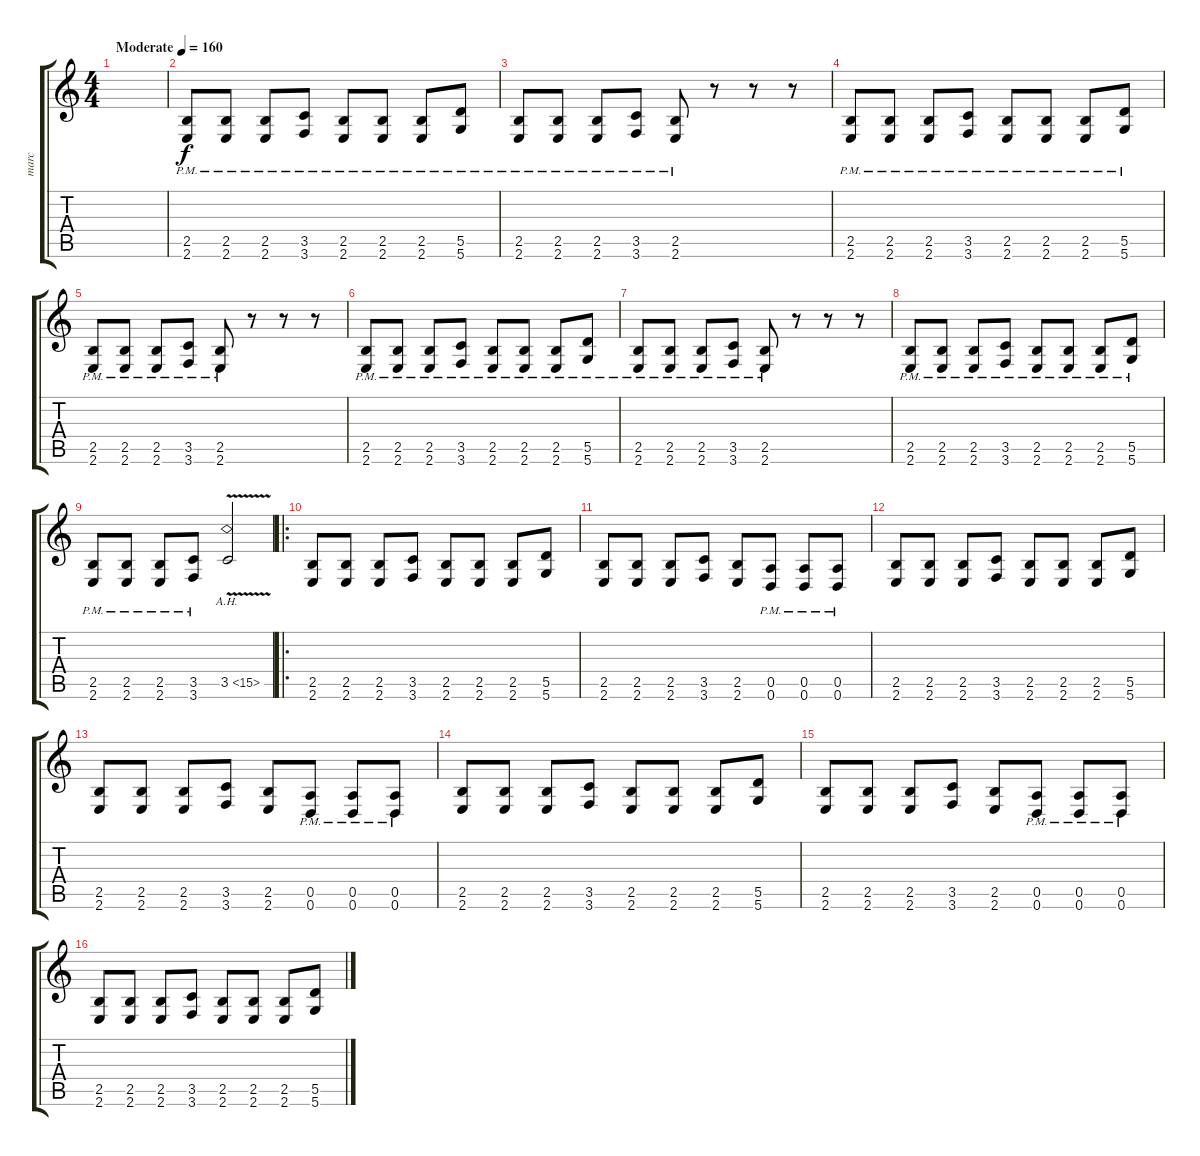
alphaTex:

\track ("marc" "marc") {instrument distortionguitar}
\staff {score tabs}
\tuning (E4 B3 G3 D3 A2 D2) {hide}
\ts (4 4)
\tempo (160 "Moderate")
\clef g2
\ks c
|
(2.5{pm} 2.6{pm}).8 (2.5{pm} 2.6{pm}).8 (2.5{pm} 2.6{pm}).8 (3.5{pm} 3.6{pm}).8 (2.5{pm} 2.6{pm}).8 (2.5{pm} 2.6{pm}).8 (2.5{pm} 2.6{pm}).8 (5.5{pm} 5.6{pm}).8 |
(2.5{pm} 2.6{pm}).8 (2.5{pm} 2.6{pm}).8 (2.5{pm} 2.6{pm}).8 (3.5{pm} 3.6{pm}).8 (2.5{pm} 2.6{pm}).8 r.8 r.8 r.8 |
(2.5{pm} 2.6{pm}).8 (2.5{pm} 2.6{pm}).8 (2.5{pm} 2.6{pm}).8 (3.5{pm} 3.6{pm}).8 (2.5{pm} 2.6{pm}).8 (2.5{pm} 2.6{pm}).8 (2.5{pm} 2.6{pm}).8 (5.5{pm} 5.6{pm}).8 |
(2.5{pm} 2.6{pm}).8 (2.5{pm} 2.6{pm}).8 (2.5{pm} 2.6{pm}).8 (3.5{pm} 3.6{pm}).8 (2.5{pm} 2.6{pm}).8 r.8 r.8 r.8 |
(2.5{pm} 2.6{pm}).8 (2.5{pm} 2.6{pm}).8 (2.5{pm} 2.6{pm}).8 (3.5{pm} 3.6{pm}).8 (2.5{pm} 2.6{pm}).8 (2.5{pm} 2.6{pm}).8 (2.5{pm} 2.6{pm}).8 (5.5{pm} 5.6{pm}).8 |
(2.5{pm} 2.6{pm}).8 (2.5{pm} 2.6{pm}).8 (2.5{pm} 2.6{pm}).8 (3.5{pm} 3.6{pm}).8 (2.5{pm} 2.6{pm}).8 r.8 r.8 r.8 |
(2.5{pm} 2.6{pm}).8 (2.5{pm} 2.6{pm}).8 (2.5{pm} 2.6{pm}).8 (3.5{pm} 3.6{pm}).8 (2.5{pm} 2.6{pm}).8 (2.5{pm} 2.6{pm}).8 (2.5{pm} 2.6{pm}).8 (5.5{pm} 5.6{pm}).8 |
(2.5{pm} 2.6{pm}).8 (2.5{pm} 2.6{pm}).8 (2.5{pm} 2.6{pm}).8 (3.5{pm} 3.6{pm}).8 3.5{ah 12 v}.2 |
\ro
(2.5 2.6).8 (2.5 2.6).8 (2.5 2.6).8 (3.5 3.6).8 (2.5 2.6).8 (2.5 2.6).8 (2.5 2.6).8 (5.5 5.6).8 |
(2.5 2.6).8 (2.5 2.6).8 (2.5 2.6).8 (3.5 3.6).8 (2.5 2.6).8 (0.5{pm} 0.6{pm}).8 (0.5{pm} 0.6{pm}).8 (0.5{pm} 0.6{pm}).8 |
(2.5 2.6).8 (2.5 2.6).8 (2.5 2.6).8 (3.5 3.6).8 (2.5 2.6).8 (2.5 2.6).8 (2.5 2.6).8 (5.5 5.6).8 |
(2.5 2.6).8 (2.5 2.6).8 (2.5 2.6).8 (3.5 3.6).8 (2.5 2.6).8 (0.5{pm} 0.6{pm}).8 (0.5{pm} 0.6{pm}).8 (0.5{pm} 0.6{pm}).8 |
(2.5 2.6).8 (2.5 2.6).8 (2.5 2.6).8 (3.5 3.6).8 (2.5 2.6).8 (2.5 2.6).8 (2.5 2.6).8 (5.5 5.6).8 |
(2.5 2.6).8 (2.5 2.6).8 (2.5 2.6).8 (3.5 3.6).8 (2.5 2.6).8 (0.5{pm} 0.6{pm}).8 (0.5{pm} 0.6{pm}).8 (0.5{pm} 0.6{pm}).8 |
(2.5 2.6).8 (2.5 2.6).8 (2.5 2.6).8 (3.5 3.6).8 (2.5 2.6).8 (2.5 2.6).8 (2.5 2.6).8 (5.5 5.6).8
